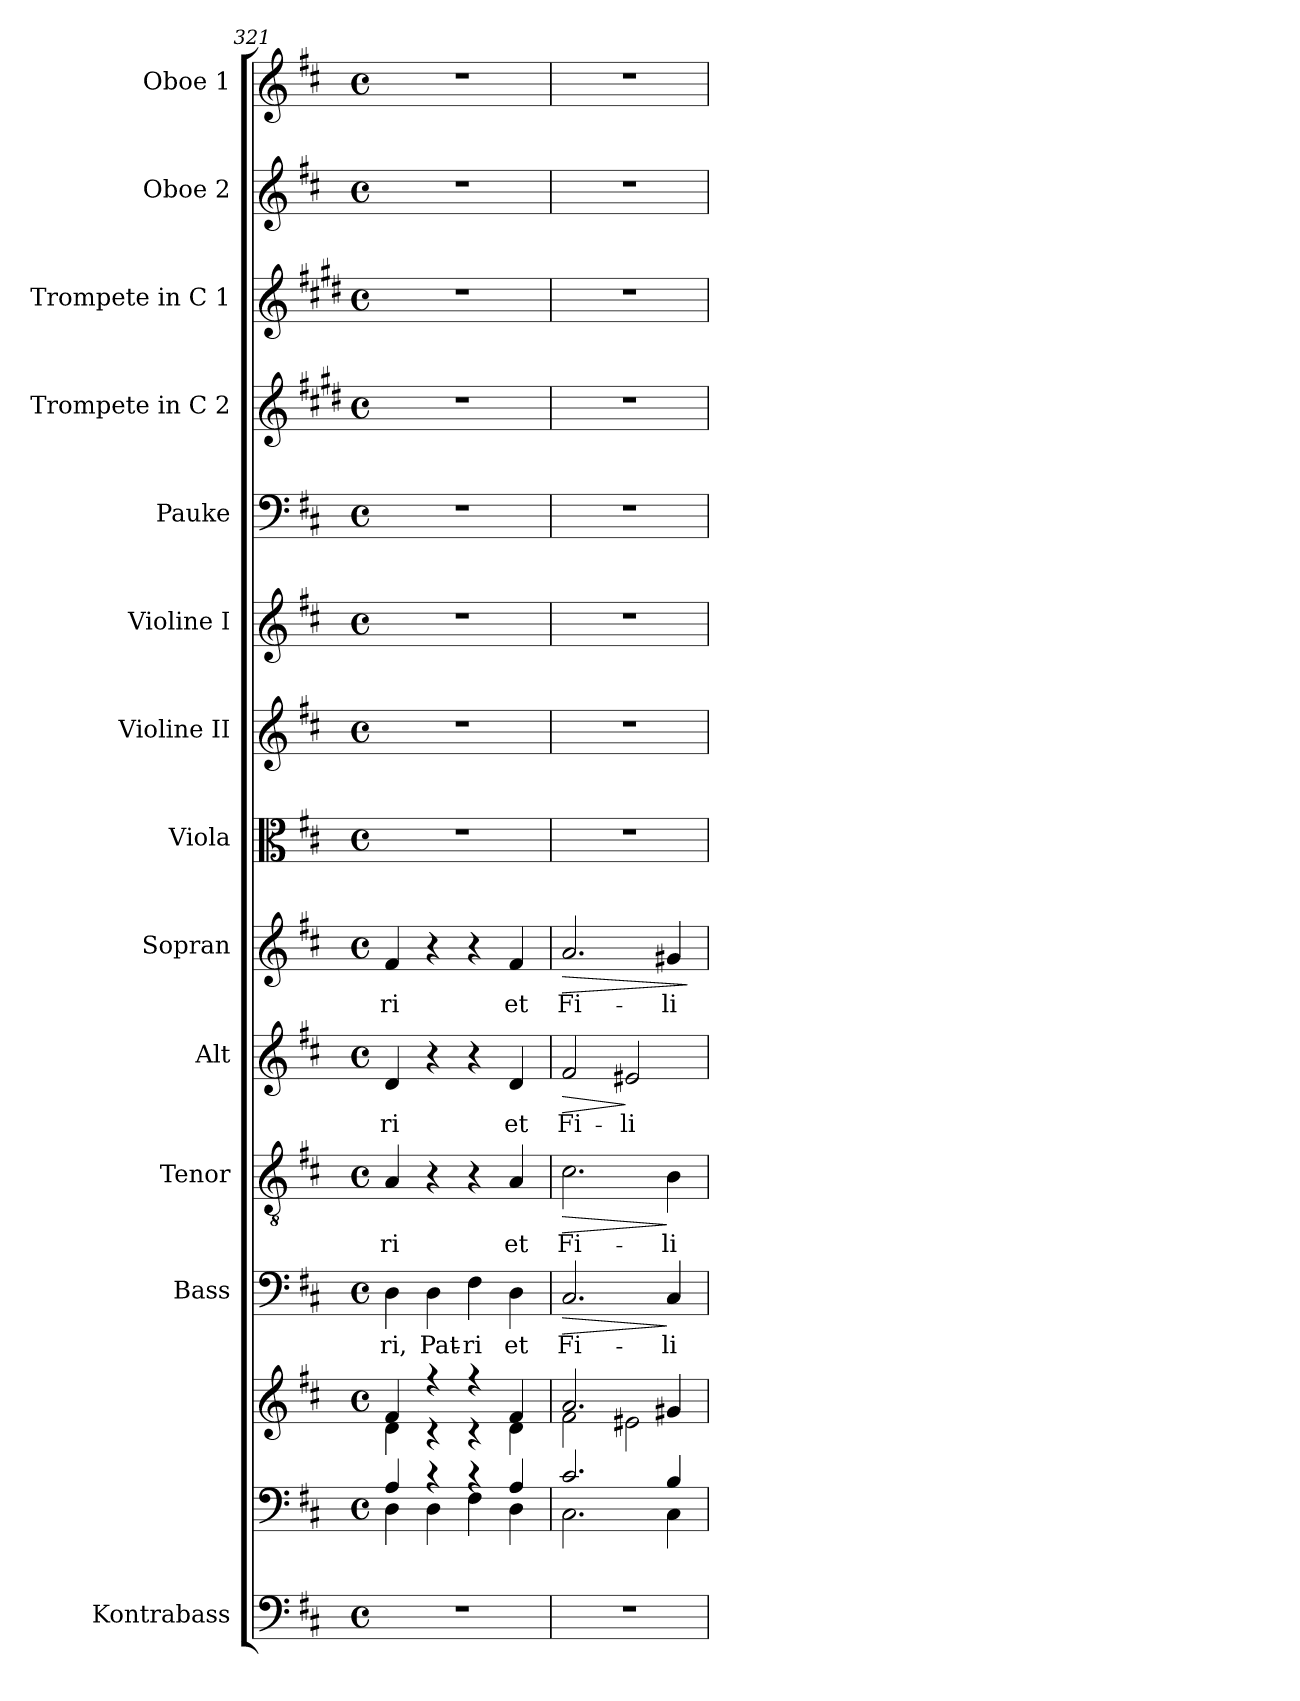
**kern	**kern	**kern	**kern	**text	**dynam	**kern	**text	**dynam	**kern	**text	**dynam	**kern	**text	**dynam	**kern	**kern	**kern	**kern	**kern	**kern	**kern	**kern
*part14	*part13	*part13	*part12	*part12	*part12	*part11	*part11	*part11	*part10	*part10	*part10	*part9	*part9	*part9	*part8	*part7	*part6	*part5	*part4	*part3	*part2	*part1
*staff15	*staff14	*staff13	*staff12	*staff12	*staff12	*staff11	*staff11	*staff11	*staff10	*staff10	*staff10	*staff9	*staff9	*staff9	*staff8	*staff7	*staff6	*staff5	*staff4	*staff3	*staff2	*staff1
*I"Kontrabass	*	*	*I"Bass	*	*	*I"Tenor	*	*	*I"Alt	*	*	*I"Sopran	*	*	*I"Viola	*I"Violine II	*I"Violine I	*I"Pauke	*I"Trompete in C 2	*I"Trompete in C 1	*I"Oboe 2	*I"Oboe 1
*I'Kb.	*	*	*I'B	*	*	*I'T	*	*	*I'A	*	*	*I'S	*	*	*I'Vla.	*I'Vl. II	*I'Vl. I	*I'Pk.	*	*	*I'Ob. 2	*I'Ob. 1
*clefF4	*clefF4	*clefG2	*clefF4	*	*	*clefGv2	*	*	*clefG2	*	*	*clefG2	*	*	*clefC3	*clefG2	*clefG2	*clefF4	*clefG2	*clefG2	*clefG2	*clefG2
*ITrd7c12	*	*	*	*	*	*	*	*	*	*	*	*	*	*	*	*	*	*	*ITrd1c2	*ITrd1c2	*	*
*k[f#c#]	*k[f#c#]	*k[f#c#]	*k[f#c#]	*	*	*k[f#c#]	*	*	*k[f#c#]	*	*	*k[f#c#]	*	*	*k[f#c#]	*k[f#c#]	*k[f#c#]	*k[f#c#]	*k[f#c#]	*k[f#c#]	*k[f#c#]	*k[f#c#]
*D:	*D:	*D:	*D:	*	*	*D:	*	*	*D:	*	*	*D:	*	*	*D:	*D:	*D:	*D:	*D:	*D:	*D:	*D:
*M4/4	*M4/4	*M4/4	*M4/4	*	*	*M4/4	*	*	*M4/4	*	*	*M4/4	*	*	*M4/4	*M4/4	*M4/4	*M4/4	*M4/4	*M4/4	*M4/4	*M4/4
*met(c)	*met(c)	*met(c)	*met(c)	*	*	*met(c)	*	*	*met(c)	*	*	*met(c)	*	*	*met(c)	*met(c)	*met(c)	*met(c)	*met(c)	*met(c)	*met(c)	*met(c)
=321	=321	=321	=321	=321	=321	=321	=321	=321	=321	=321	=321	=321	=321	=321	=321	=321	=321	=321	=321	=321	=321	=321
*	*^	*^	*	*	*	*	*	*	*	*	*	*	*	*	*	*	*	*	*	*	*	*
!	!	!	!	!	!	!LO:LY:b	!	!	!LO:LY:b	!	!	!LO:LY:b	!	!	!LO:LY:b	!	!	!	!	!	!	!	!	!
1r	4A/	4D\	4f#/	4d\	4D\	-ri,	.	4A/	-ri	.	4d/	-ri	.	4f#/	-ri	.	1r	1r	1r	1r	1r	1r	1r	1r
!	!	!	!	!	!	!LO:LY:b	!	!	!	!	!	!	!	!	!	!	!	!	!	!	!	!	!	!
.	4rc	4D\	4r	4r	4D\	Pat-	.	4r	.	.	4r	.	.	4r	.	.	.	.	.	.	.	.	.	.
!	!	!	!	!	!	!LO:LY:b	!	!	!	!	!	!	!	!	!	!	!	!	!	!	!	!	!	!
.	4rc	4F#\	4r	4r	4F#\	-ri	.	4r	.	.	4r	.	.	4r	.	.	.	.	.	.	.	.	.	.
!	!	!	!	!	!	!LO:LY:b	!	!	!LO:LY:b	!	!	!LO:LY:b	!	!	!LO:LY:b	!	!	!	!	!	!	!	!	!
.	4A/	4D\	4f#/	4d\	4D\	et	.	4A/	et	.	4d/	et	.	4f#/	et	.	.	.	.	.	.	.	.	.
=322	=322	=322	=322	=322	=322	=322	=322	=322	=322	=322	=322	=322	=322	=322	=322	=322	=322	=322	=322	=322	=322	=322	=322	=322
!	!	!	!	!	!	!LO:LY:b	!LO:HP:b	!	!LO:LY:b	!LO:HP:b	!	!LO:LY:b	!LO:HP:b	!	!LO:LY:b	!LO:HP:b	!	!	!	!	!	!	!	!
1r	2.c#/	2.C#\	2.a/	2f#\	2.C#/	Fi-	>	2.c#\	Fi-	>	2f#/	Fi-	>	2.a/	Fi-	>	1r	1r	1r	1r	1r	1r	1r	1r
!	!	!	!	!	!	!	!	!	!	!	!	!LO:LY:b	!	!	!	!	!	!	!	!	!	!	!	!
.	.	.	.	2e#X\	.	.	.	.	.	.	2e#X/	-li-	]	.	.	.	.	.	.	.	.	.	.	.
!	!	!	!	!	!	!LO:LY:b	!	!	!LO:LY:b	!	!	!	!	!	!LO:LY:b	!	!	!	!	!	!	!	!	!
.	4B/	4C#\	4g#X/	.	4C#/	-li-	]	4B\	-li-	]	.	.	.	4g#X/	-li-	.	.	.	.	.	.	.	.	.
*	*v	*v	*	*	*	*	*	*	*	*	*	*	*	*	*	*	*	*	*	*	*	*	*	*
*	*	*v	*v	*	*	*	*	*	*	*	*	*	*	*	*	*	*	*	*	*	*	*	*
.	.	.	.	.	.	.	.	.	.	.	.	.	.	]	.	.	.	.	.	.	.	.
=	=	=	=	=	=	=	=	=	=	=	=	=	=	=	=	=	=	=	=	=	=	=
*-	*-	*-	*-	*-	*-	*-	*-	*-	*-	*-	*-	*-	*-	*-	*-	*-	*-	*-	*-	*-	*-	*-
